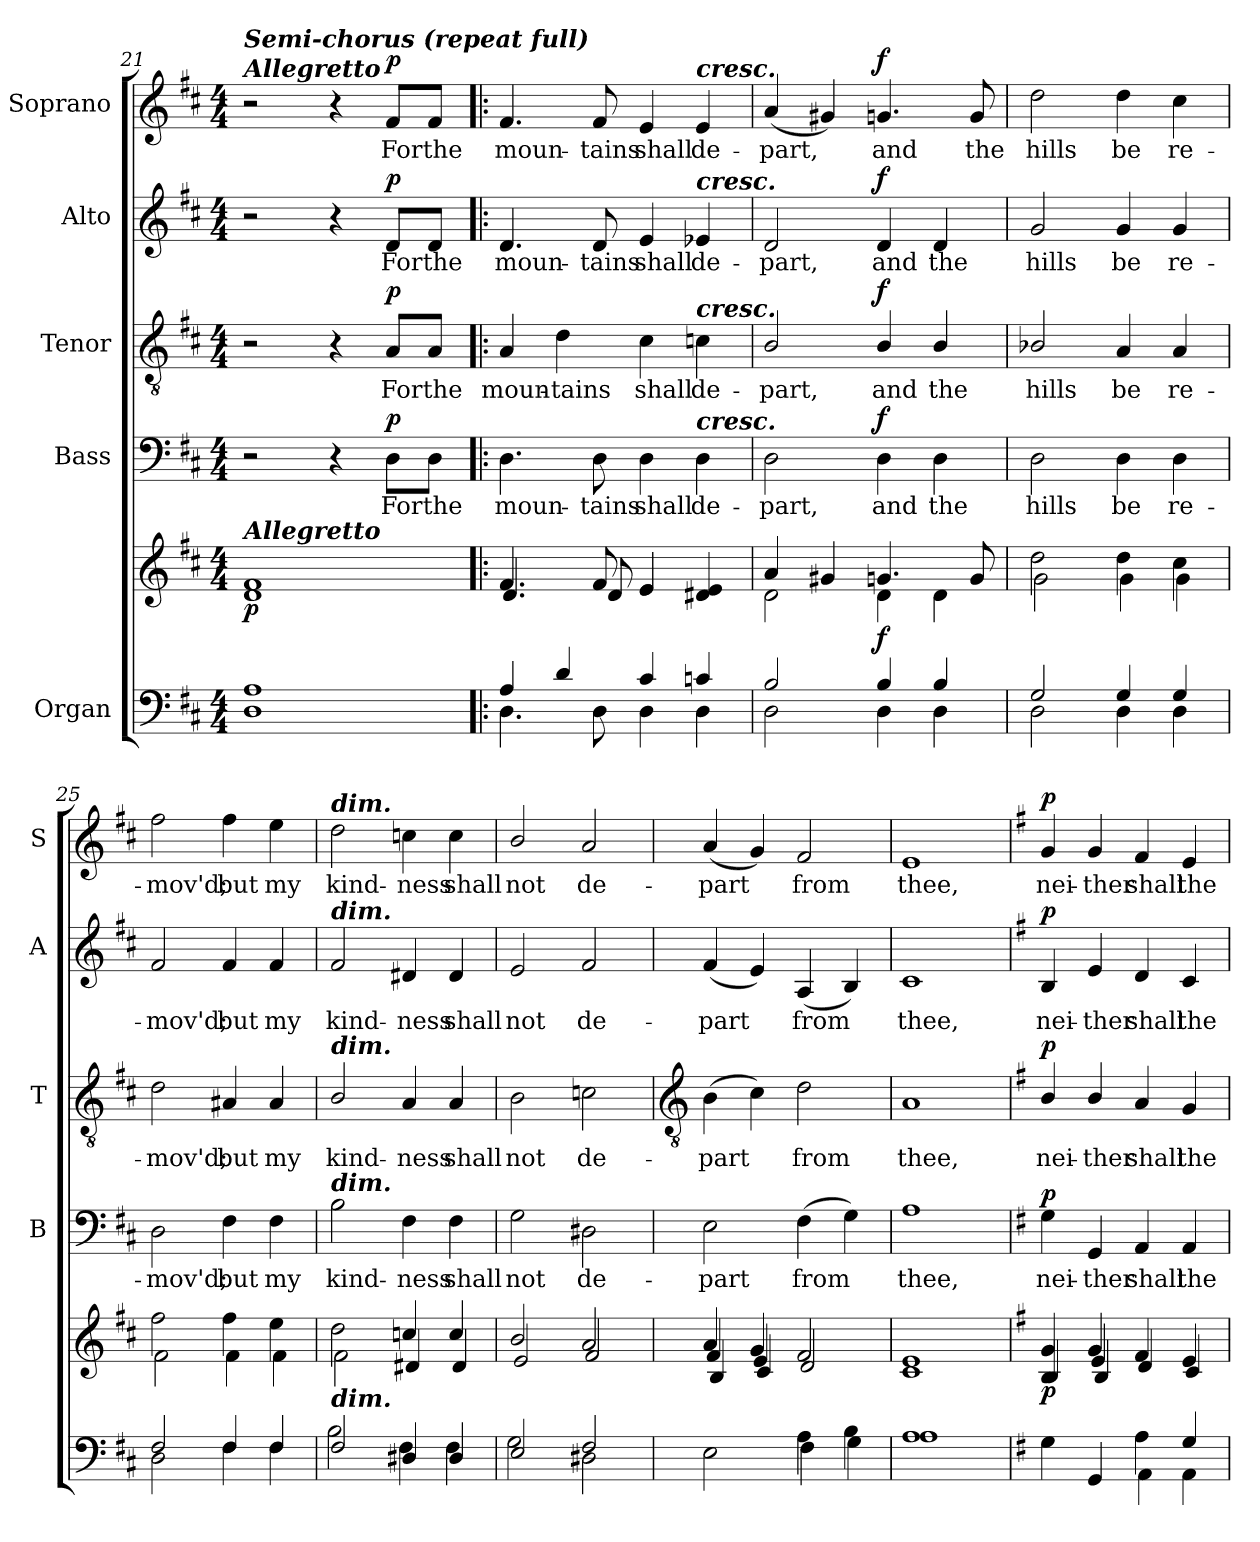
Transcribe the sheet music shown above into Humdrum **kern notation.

**kern	**kern	**dynam	**kern	**text	**dynam	**kern	**text	**dynam	**kern	**text	**dynam	**kern	**text	**dynam
*part5	*part5	*part5	*part4	*part4	*part4	*part3	*part3	*part3	*part2	*part2	*part2	*part1	*part1	*part1
*staff6	*staff5	*staff5/6	*staff4	*staff4	*staff4	*staff3	*staff3	*staff3	*staff2	*staff2	*staff2	*staff1	*staff1	*staff1
*I"Organ	*	*	*I"Bass	*	*	*I"Tenor	*	*	*I"Alto	*	*	*I"Soprano	*	*
*	*	*	*I'B	*	*	*I'T	*	*	*I'A	*	*	*I'S	*	*
!!LO:LB:g=z
*clefF4	*clefG2	*	*clefF4	*	*	*clefGv2	*	*	*clefG2	*	*	*clefG2	*	*
*k[f#c#]	*k[f#c#]	*	*k[f#c#]	*	*	*k[f#c#]	*	*	*k[f#c#]	*	*	*k[f#c#]	*	*
*D:	*D:	*	*D:	*	*	*D:	*	*	*D:	*	*	*D:	*	*
*M4/4	*M4/4	*	*M4/4	*	*	*M4/4	*	*	*M4/4	*	*	*M4/4	*	*
*MM100	*MM100	*	*MM100	*	*	*MM100	*	*	*MM100	*	*	*MM100	*	*
=21	=21	=21	=21	=21	=21	=21	=21	=21	=21	=21	=21	=21	=21	=21
*^	*^	*	*	*	*	*	*	*	*	*	*	*	*	*
!	!	!	!	!	!	!	!	!	!	!	!	!	!	!LO:TX:a:Bi:t=Allegretto	!	!
!	!	!	!	!	!	!	!	!	!	!	!	!	!	!LO:TX:a:Bi:t=Semi-chorus (repeat full)	!	!
!	!	!LO:TX:a:Bi:t=Allegretto	!	!	!	!	!	!	!	!	!	!	!	!	!	!
!	!	!	!	!LO:DY:b	!	!	!	!	!	!	!	!	!	!	!	!
1A	1D	1f#/	1d/	p	2r	.	.	2r	.	.	2r	.	.	2r	.	.
.	.	.	.	.	4r	.	.	4r	.	.	4r	.	.	4r	.	.
!	!	!	!	!	!	!LO:LY:b	!LO:DY:b	!	!LO:LY:b	!LO:DY:b	!	!LO:LY:b	!LO:DY:b	!	!LO:LY:b	!LO:DY:b
.	.	.	.	.	8D\L	For	p	8A/L	For	p	8d/L	For	p	8f#/L	For	p
!	!	!	!	!	!	!LO:LY:b	!	!	!LO:LY:b	!	!	!LO:LY:b	!	!	!LO:LY:b	!
.	.	.	.	.	8D\J	the	.	8A/J	the	.	8d/J	the	.	8f#/J	the	.
=22!|:	=22!|:	=22!|:	=22!|:	=22!|:	=22!|:	=22!|:	=22!|:	=22!|:	=22!|:	=22!|:	=22!|:	=22!|:	=22!|:	=22!|:	=22!|:	=22!|:
!	!	!	!	!	!	!LO:LY:b	!	!	!LO:LY:b	!	!	!LO:LY:b	!	!	!LO:LY:b	!
4A/	4.D	4.f#/	4.d/	.	4.D	moun-	.	4A	moun-	.	4.d	moun-	.	4.f#	moun-	.
!	!	!	!	!	!	!	!	!	!LO:LY:b	!	!	!	!	!	!	!
4d/	.	.	.	.	.	.	.	4d	-tains	.	.	.	.	.	.	.
!	!	!	!	!	!	!LO:LY:b	!	!	!	!	!	!LO:LY:b	!	!	!LO:LY:b	!
.	8D	8f#/	8d/	.	8D	-tains	.	.	.	.	8d	-tains	.	8f#	-tains	.
!	!	!	!	!	!	!LO:LY:b	!	!	!LO:LY:b	!	!	!LO:LY:b	!	!	!LO:LY:b	!
4c#	4D	4e/	4e/	.	4D	shall	.	4c#	shall	.	4e	shall	.	4e	shall	.
!	!	!	!	!	!	!	!	!	!	!	!	!	!	!LO:TX:a:Bi:t=cresc.	!	!
!	!	!	!	!	!	!	!	!	!	!	!LO:TX:a:Bi:t=cresc.	!	!	!	!	!
!	!	!	!	!	!	!	!	!LO:TX:a:Bi:t=cresc.	!	!	!	!	!	!	!	!
!	!	!	!	!	!LO:TX:a:Bi:t=cresc.	!	!	!	!	!	!	!	!	!	!	!
!	!	!	!	!	!	!LO:LY:b	!	!	!LO:LY:b	!	!	!LO:LY:b	!	!	!LO:LY:b	!
4cn	4D	4d#X/ 4e/	4ryy	.	4D	de-	.	4cn	de-	.	4e-X	de-	.	4e	de-	.
=23	=23	=23	=23	=23	=23	=23	=23	=23	=23	=23	=23	=23	=23	=23	=23	=23
!	!	!	!	!	!	!LO:LY:b	!	!	!LO:LY:b	!	!	!LO:LY:b	!	!	!LO:LY:b	!
2B	2D	4a/	2d\	.	2D	-part,	.	2B/	-part,	.	2d	-part,	.	(<4a/	-part,	.
.	.	4g#X/	.	.	.	.	.	.	.	.	.	.	.	4g#X)	.	.
!	!	!	!	!LO:DY:b	!	!LO:LY:b	!LO:DY:b	!	!LO:LY:b	!LO:DY:b	!	!LO:LY:b	!LO:DY:b	!	!LO:LY:b	!LO:DY:b
4B	4D	4.gn/	4d\	f	4D	and	f	4B/	and	f	4d	and	f	4.gn	and	f
!	!	!	!	!	!	!LO:LY:b	!	!	!LO:LY:b	!	!	!LO:LY:b	!	!	!	!
4B	4D	.	4d\	.	4D	the	.	4B/	the	.	4d	the	.	.	.	.
!	!	!	!	!	!	!	!	!	!	!	!	!	!	!	!LO:LY:b	!
.	.	8g/	.	.	.	.	.	.	.	.	.	.	.	8g	the	.
=24	=24	=24	=24	=24	=24	=24	=24	=24	=24	=24	=24	=24	=24	=24	=24	=24
!	!	!	!	!	!	!LO:LY:b	!	!	!LO:LY:b	!	!	!LO:LY:b	!	!	!LO:LY:b	!
2G	2D	2dd\	2g\	.	2D	hills	.	2B-X/	hills	.	2g	hills	.	2dd	hills	.
!	!	!	!	!	!	!LO:LY:b	!	!	!LO:LY:b	!	!	!LO:LY:b	!	!	!LO:LY:b	!
4G	4D	4dd\	4g\	.	4D	be	.	4A	be	.	4g	be	.	4dd	be	.
!	!	!	!	!	!	!LO:LY:b	!	!	!LO:LY:b	!	!	!LO:LY:b	!	!	!LO:LY:b	!
4G	4D	4cc#\	4g\	.	4D	re-	.	4A	re-	.	4g	re-	.	4cc#	re-	.
=25	=25	=25	=25	=25	=25	=25	=25	=25	=25	=25	=25	=25	=25	=25	=25	=25
!	!	!	!	!	!	!LO:LY:b	!	!	!LO:LY:b	!	!	!LO:LY:b	!	!	!LO:LY:b	!
2F#	2D	2ff#\	2f#\	.	2D	-mov'd;	.	2d	-mov'd;	.	2f#	-mov'd;	.	2ff#	-mov'd;	.
!	!	!	!	!	!	!LO:LY:b	!	!	!LO:LY:b	!	!	!LO:LY:b	!	!	!LO:LY:b	!
4F#	4F#	4ff#\	4f#\	.	4F#	but	.	4A#X	but	.	4f#	but	.	4ff#	but	.
!	!	!	!	!	!	!LO:LY:b	!	!	!LO:LY:b	!	!	!LO:LY:b	!	!	!LO:LY:b	!
4F#	4F#	4ee\	4f#\	.	4F#	my	.	4A#	my	.	4f#	my	.	4ee	my	.
=26	=26	=26	=26	=26	=26	=26	=26	=26	=26	=26	=26	=26	=26	=26	=26	=26
!	!	!	!	!	!	!	!	!	!	!	!	!	!	!LO:TX:a:Bi:t=dim.	!	!
!	!	!	!	!	!	!	!	!	!	!	!LO:TX:a:Bi:t=dim.	!	!	!	!	!
!	!	!	!	!	!	!	!	!LO:TX:a:Bi:t=dim.	!	!	!	!	!	!	!	!
!	!	!	!	!	!LO:TX:a:Bi:t=dim.	!	!	!	!	!	!	!	!	!	!	!
!LO:TX:a:Bi:t=dim.	!	!	!	!	!	!	!	!	!	!	!	!	!	!	!	!
!	!	!	!	!	!	!LO:LY:b	!	!	!LO:LY:b	!	!	!LO:LY:b	!	!	!LO:LY:b	!
2F#	2B	2dd\	2f#\	.	2B	kind-	.	2B/	kind-	.	2f#	kind-	.	2dd	kind-	.
!	!	!	!	!	!	!LO:LY:b	!	!	!LO:LY:b	!	!	!LO:LY:b	!	!	!LO:LY:b	!
4D#X	4F#	4ccn/	4d#X/	.	4F#	-ness	.	4A	-ness	.	4d#X	-ness	.	4ccn	-ness	.
!	!	!	!	!	!	!LO:LY:b	!	!	!LO:LY:b	!	!	!LO:LY:b	!	!	!LO:LY:b	!
4D#	4F#	4cc/	4d#/	.	4F#	shall	.	4A	shall	.	4d#	shall	.	4cc	shall	.
=27	=27	=27	=27	=27	=27	=27	=27	=27	=27	=27	=27	=27	=27	=27	=27	=27
!	!	!	!	!	!	!LO:LY:b	!	!	!LO:LY:b	!	!	!LO:LY:b	!	!	!LO:LY:b	!
2E	2G	2b/	2e/	.	2G	not	.	2B	not	.	2e	not	.	2b/	not	.
!	!	!	!	!	!	!LO:LY:b	!	!	!LO:LY:b	!	!	!LO:LY:b	!	!	!LO:LY:b	!
2F#	2D#X	2a/	2f#/	.	2D#X	de-	.	2cn	de-	.	2f#	de-	.	2a/	de-	.
*	*	*v	*v	*	*	*	*	*	*	*	*	*	*	*	*	*
!!LO:LB:g=z
=28	=28	=28	=28	=28	=28	=28	=28	=28	=28	=28	=28	=28	=28	=28	=28
*	*	*	*	*	*	*	*clefGv2	*	*	*	*	*	*	*	*
*	*	*^	*	*	*	*	*	*	*	*	*	*	*	*	*
*	*	*	*^	*	*	*	*	*	*	*	*	*	*	*	*	*
!	!	!	!	!	!	!	!LO:LY:b	!	!	!LO:LY:b	!	!	!LO:LY:b	!	!	!LO:LY:b	!
2ryy	2E	4a/	4f#/	4B/	.	2E	-part	.	(>4B	-part	.	(<4f#	-part	.	(<4a/	-part	.
.	.	4g/	4e/	4c#/	.	.	.	.	4c#)	.	.	4e)	.	.	4g)	.	.
!	!	!	!	!	!	!	!LO:LY:b	!	!	!LO:LY:b	!	!	!LO:LY:b	!	!	!LO:LY:b	!
4A\	4F#	2f#/	2ryy	2d/	.	(>4F#	from	.	2d	from	.	(<4A	from	.	2f#	from	.
4B\	4G	.	.	.	.	4G)	.	.	.	.	.	4B)	.	.	.	.	.
*	*	*	*v	*v	*	*	*	*	*	*	*	*	*	*	*	*	*
=29	=29	=29	=29	=29	=29	=29	=29	=29	=29	=29	=29	=29	=29	=29	=29	=29
!	!	!	!	!	!	!LO:LY:b	!	!	!LO:LY:b	!	!	!LO:LY:b	!	!	!LO:LY:b	!
1A	1A	1e/	1c#\	.	1A	thee,	.	1A	thee,	.	1c#	thee,	.	1e	thee,	.
*	*	*v	*v	*	*	*	*	*	*	*	*	*	*	*	*	*
=30	=30	=30	=30	=30	=30	=30	=30	=30	=30	=30	=30	=30	=30	=30	=30
*k[f#]	*	*k[f#]	*	*k[f#]	*	*	*k[f#]	*	*	*k[f#]	*	*	*k[f#]	*	*
*G:	*	*G:	*	*G:	*	*	*G:	*	*	*G:	*	*	*G:	*	*
*	*	*^	*	*	*	*	*	*	*	*	*	*	*	*	*
*	*	*	*^	*	*	*	*	*	*	*	*	*	*	*	*	*
!	!	!	!	!	!LO:DY:b	!	!LO:LY:b	!LO:DY:b	!	!LO:LY:b	!LO:DY:b	!	!LO:LY:b	!LO:DY:b	!	!LO:LY:b	!LO:DY:b
2ryy	4G	4g/	4B/	4B/	p	4G	nei-	p	4B/	nei-	p	4B	nei-	p	4g	nei-	p
!	!	!	!	!	!	!	!LO:LY:b	!	!	!LO:LY:b	!	!	!LO:LY:b	!	!	!LO:LY:b	!
.	4GG	4g/	4e/	4B/	.	4GG	-ther	.	4B/	-ther	.	4e	-ther	.	4g	-ther	.
!	!	!	!	!	!	!	!LO:LY:b	!	!	!LO:LY:b	!	!	!LO:LY:b	!	!	!LO:LY:b	!
4A\	4AA\	4f#/	4d/	2ryy	.	4AA	shall	.	4A/	shall	.	4d	shall	.	4f#	shall	.
!	!	!	!	!	!	!	!LO:LY:b	!	!	!LO:LY:b	!	!	!LO:LY:b	!	!	!LO:LY:b	!
4G	4AA\	4e/	4c/	.	.	4AA	the	.	4G	the	.	4c	the	.	4e	the	.
*v	*v	*	*	*	*	*	*	*	*	*	*	*	*	*	*	*	*
*	*v	*v	*v	*	*	*	*	*	*	*	*	*	*	*	*	*
=	=	=	=	=	=	=	=	=	=	=	=	=	=	=
*-	*-	*-	*-	*-	*-	*-	*-	*-	*-	*-	*-	*-	*-	*-
